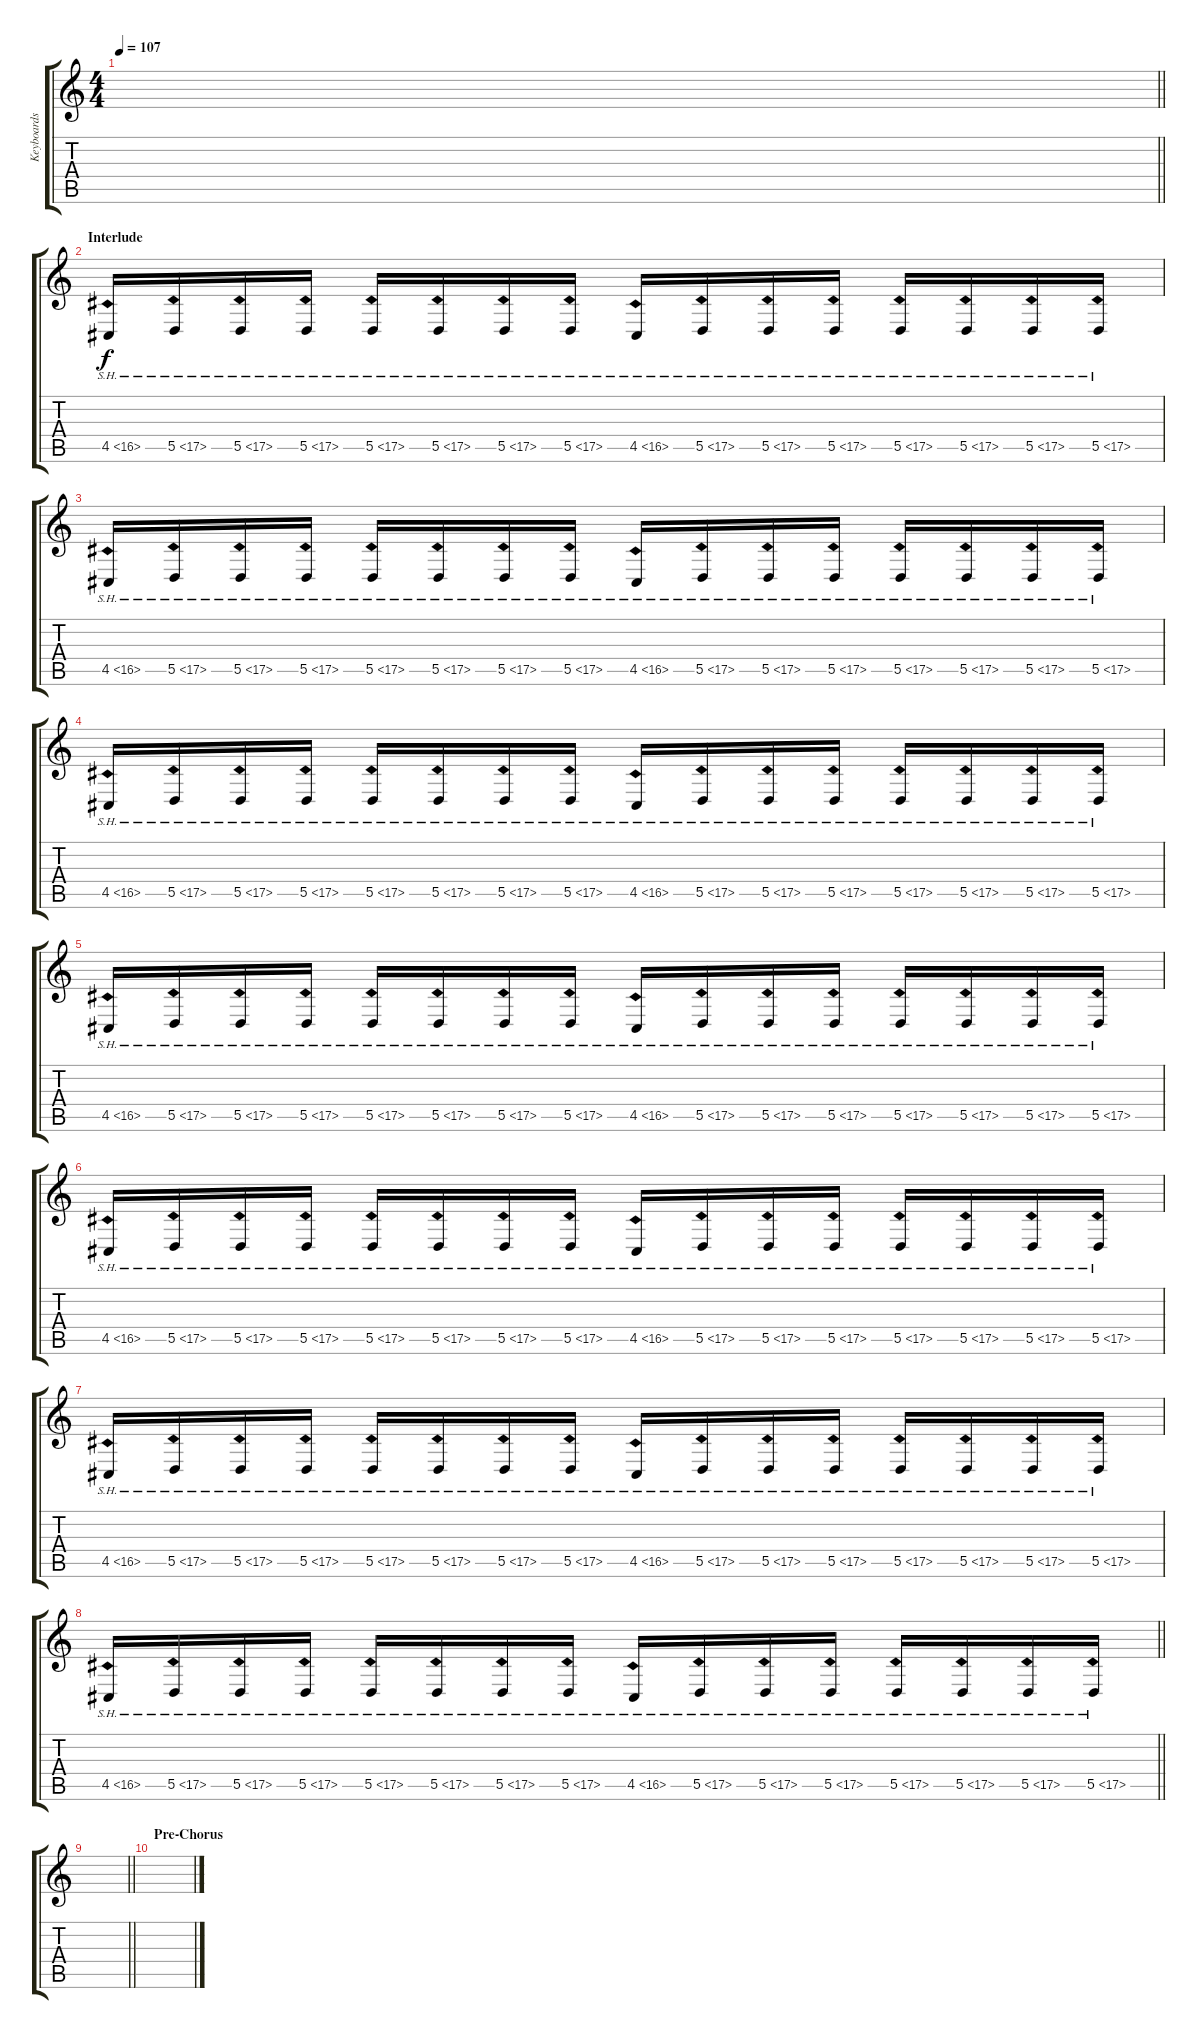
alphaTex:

\track ("Keyboards" "Keyboards") {instrument fx6goblins}
\staff {score tabs}
\tuning (E4 B3 G3 D3 A2 E2) {hide}
\ts (4 4)
\tempo 107
\clef g2
\barLineRight lightlight
\ks c
|
\section ("" "Interlude")
4.5{sh 12}.16{volume 16 instrument pad1newage} 5.5{sh 12}.16 5.5{sh 12}.16 5.5{sh 12}.16 5.5{sh 12}.16 5.5{sh 12}.16 5.5{sh 12}.16 5.5{sh 12}.16 4.5{sh 12}.16 5.5{sh 12}.16 5.5{sh 12}.16 5.5{sh 12}.16 5.5{sh 12}.16 5.5{sh 12}.16 5.5{sh 12}.16 5.5{sh 12}.16 |
4.5{sh 12}.16 5.5{sh 12}.16 5.5{sh 12}.16 5.5{sh 12}.16 5.5{sh 12}.16 5.5{sh 12}.16 5.5{sh 12}.16 5.5{sh 12}.16 4.5{sh 12}.16 5.5{sh 12}.16 5.5{sh 12}.16 5.5{sh 12}.16 5.5{sh 12}.16 5.5{sh 12}.16 5.5{sh 12}.16 5.5{sh 12}.16 |
4.5{sh 12}.16 5.5{sh 12}.16 5.5{sh 12}.16 5.5{sh 12}.16 5.5{sh 12}.16 5.5{sh 12}.16 5.5{sh 12}.16 5.5{sh 12}.16 4.5{sh 12}.16 5.5{sh 12}.16 5.5{sh 12}.16 5.5{sh 12}.16 5.5{sh 12}.16 5.5{sh 12}.16 5.5{sh 12}.16 5.5{sh 12}.16 |
4.5{sh 12}.16 5.5{sh 12}.16 5.5{sh 12}.16 5.5{sh 12}.16 5.5{sh 12}.16 5.5{sh 12}.16 5.5{sh 12}.16 5.5{sh 12}.16 4.5{sh 12}.16 5.5{sh 12}.16 5.5{sh 12}.16 5.5{sh 12}.16 5.5{sh 12}.16 5.5{sh 12}.16 5.5{sh 12}.16 5.5{sh 12}.16 |
4.5{sh 12}.16 5.5{sh 12}.16 5.5{sh 12}.16 5.5{sh 12}.16 5.5{sh 12}.16 5.5{sh 12}.16 5.5{sh 12}.16 5.5{sh 12}.16 4.5{sh 12}.16 5.5{sh 12}.16 5.5{sh 12}.16 5.5{sh 12}.16 5.5{sh 12}.16 5.5{sh 12}.16 5.5{sh 12}.16 5.5{sh 12}.16 |
4.5{sh 12}.16 5.5{sh 12}.16 5.5{sh 12}.16 5.5{sh 12}.16 5.5{sh 12}.16 5.5{sh 12}.16 5.5{sh 12}.16 5.5{sh 12}.16 4.5{sh 12}.16 5.5{sh 12}.16 5.5{sh 12}.16 5.5{sh 12}.16 5.5{sh 12}.16 5.5{sh 12}.16 5.5{sh 12}.16 5.5{sh 12}.16 |
\barLineRight lightlight
4.5{sh 12}.16 5.5{sh 12}.16 5.5{sh 12}.16 5.5{sh 12}.16 5.5{sh 12}.16 5.5{sh 12}.16 5.5{sh 12}.16 5.5{sh 12}.16 4.5{sh 12}.16 5.5{sh 12}.16 5.5{sh 12}.16 5.5{sh 12}.16 5.5{sh 12}.16 5.5{sh 12}.16 5.5{sh 12}.16 5.5{sh 12}.16 |
\barLineRight lightlight
|
\section ("" "Pre-Chorus")
